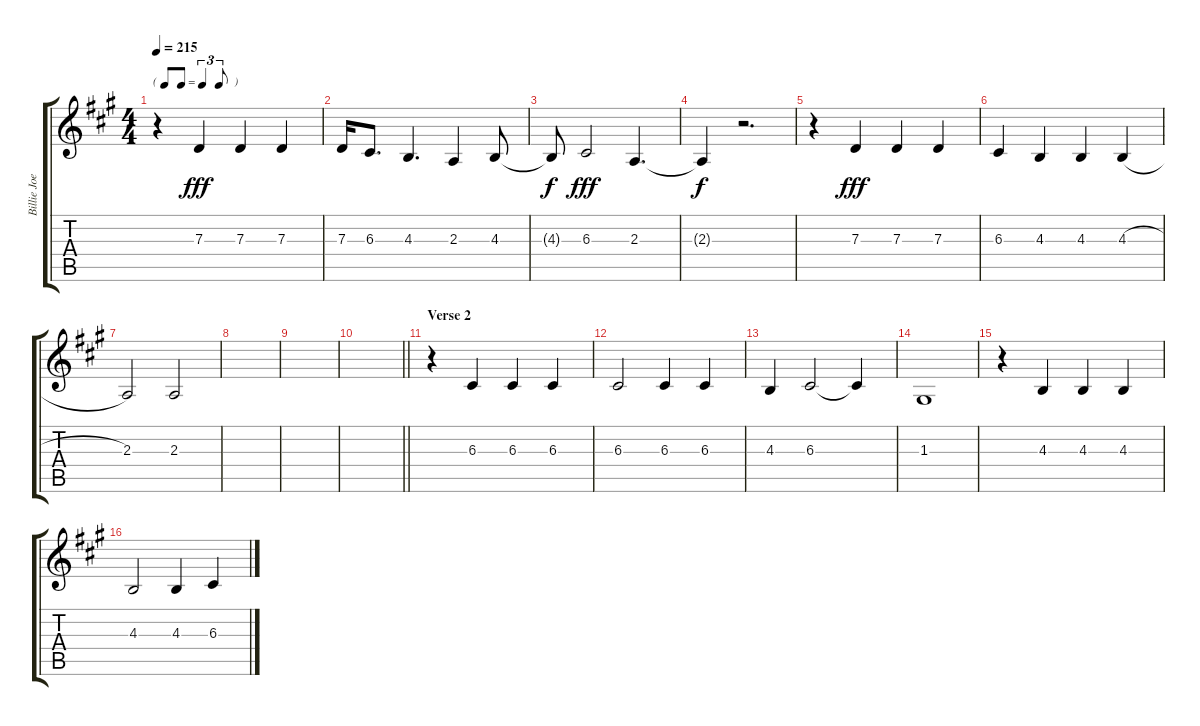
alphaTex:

\track ("Billie Joe Vocals" "Billie Joe") {instrument lead2sawtooth}
\staff {score tabs}
\tuning (E4 B3 G3 D3 A2 E2) {hide}
\ts (4 4)
\tf triplet8th
\tempo 215
\clef g2
\ks a
r.4{dy fff} 7.3.4 7.3.4 7.3.4 |
7.3.16 6.3.8{d} 4.3.4{d} 2.3.4 4.3.8 |
4.3{t}.8{dy f} 6.3.2{dy fff} 2.3.4{d} |
2.3{t}.4{dy f} r.2{d} |
r.4 7.3.4{dy fff} 7.3.4 7.3.4 |
6.3.4 4.3.4 4.3.4 4.3{h}.4 |
2.3.2 2.3.2 |
|
|
\barLineRight lightlight
|
\section ("" "Verse 2")
r.4 6.3.4 6.3.4 6.3.4 |
6.3.2 6.3.4 6.3.4 |
4.3.4 6.3.2 6.3{t}.4 |
1.3.1 |
r.4 4.3.4 4.3.4 4.3.4 |
4.3.2 4.3.4 6.3.4
